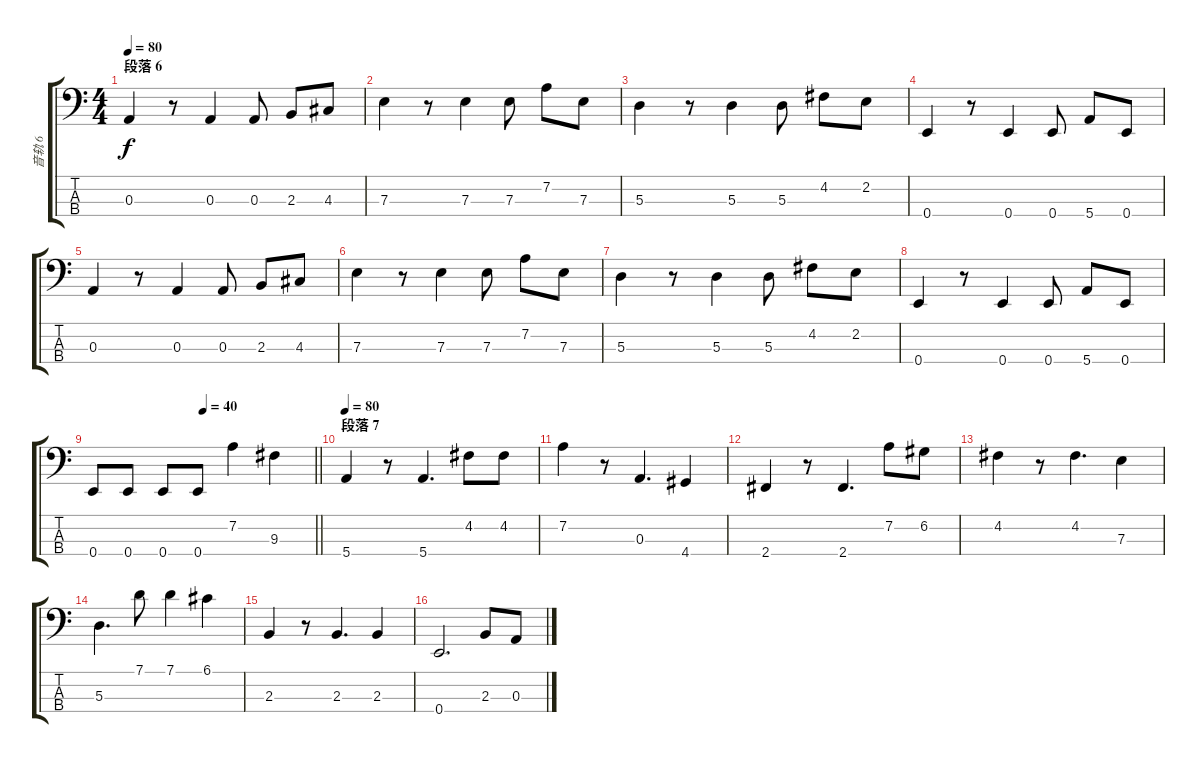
\track ("音轨 6" "音轨 6") {instrument electricbassfinger}
\staff {score tabs}
\tuning (G2 D2 A1 E1) {hide}
\ts (4 4)
\section ("" "段落 6")
\tempo 80
\clef f4
\ks c
0.3.4{dy f} r.8 0.3.4 0.3.8 2.3.8 4.3.8 |
7.3.4 r.8 7.3.4 7.3.8 7.2.8 7.3.8 |
5.3.4 r.8 5.3.4 5.3.8 4.2.8 2.2.8 |
0.4.4 r.8 0.4.4 0.4.8 5.4.8 0.4.8 |
0.3.4 r.8 0.3.4 0.3.8 2.3.8 4.3.8 |
7.3.4 r.8 7.3.4 7.3.8 7.2.8 7.3.8 |
5.3.4 r.8 5.3.4 5.3.8 4.2.8 2.2.8 |
0.4.4 r.8 0.4.4 0.4.8 5.4.8 0.4.8 |
\tempo (40 0.5)
\barLineRight lightlight
0.4.8 0.4.8 0.4.8 0.4.8 7.2.4 9.3.4 |
\section ("" "段落 7")
\tempo 80
5.4.4 r.8 5.4.4{d} 4.2.8 4.2.8 |
7.2.4 r.8 0.3.4{d} 4.4.4 |
2.4.4 r.8 2.4.4{d} 7.2.8 6.2.8 |
4.2.4 r.8 4.2.4{d} 7.3.4 |
5.3.4{d} 7.1.8 7.1.4 6.1.4 |
2.3.4 r.8 2.3.4{d} 2.3.4 |
0.4.2{d} 2.3.8 0.3.8
